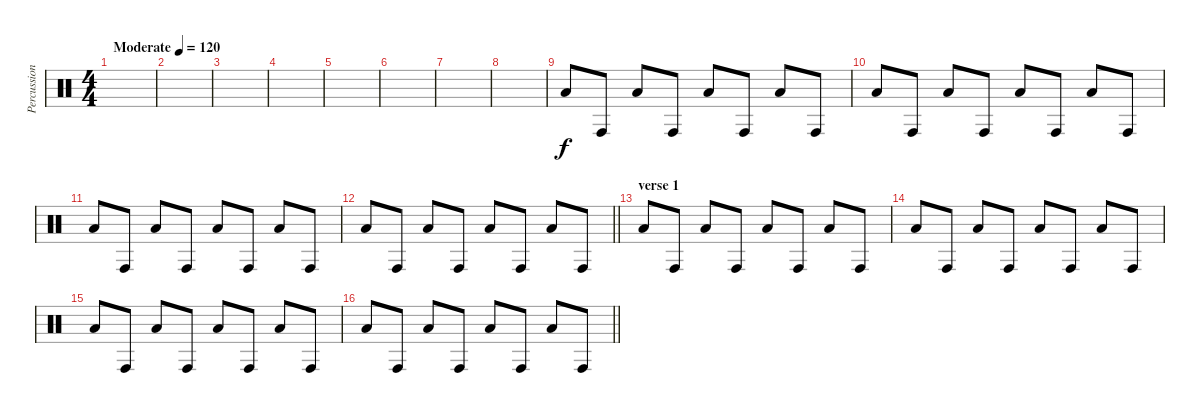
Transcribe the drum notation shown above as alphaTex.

\track ("Percussion" "Percussion") {instrument percussion}
\staff {score}
\articulation defaults
\ts (4 4)
\tempo (120 "Moderate")
\clef neutral
\ks c
|
|
|
|
|
|
|
|
"Low Tom (hit)".8 "Conga high (hit)".8 "Low Tom (hit)".8 "Conga high (hit)".8 "Low Tom (hit)".8 "Conga high (hit)".8 "Low Tom (hit)".8 "Conga high (hit)".8 |
"Low Tom (hit)".8 "Conga high (hit)".8 "Low Tom (hit)".8 "Conga high (hit)".8 "Low Tom (hit)".8 "Conga high (hit)".8 "Low Tom (hit)".8 "Conga high (hit)".8 |
"Low Tom (hit)".8 "Conga high (hit)".8 "Low Tom (hit)".8 "Conga high (hit)".8 "Low Tom (hit)".8 "Conga high (hit)".8 "Low Tom (hit)".8 "Conga high (hit)".8 |
\barLineRight lightlight "Low Tom (hit)".8 "Conga high (hit)".8 "Low Tom (hit)".8 "Conga high (hit)".8 "Low Tom (hit)".8 "Conga high (hit)".8 "Low Tom (hit)".8 "Conga high (hit)".8
|
\section ("" "verse 1")
"Low Tom (hit)".8 "Conga high (hit)".8 "Low Tom (hit)".8 "Conga high (hit)".8 "Low Tom (hit)".8 "Conga high (hit)".8 "Low Tom (hit)".8 "Conga high (hit)".8 |
"Low Tom (hit)".8 "Conga high (hit)".8 "Low Tom (hit)".8 "Conga high (hit)".8 "Low Tom (hit)".8 "Conga high (hit)".8 "Low Tom (hit)".8 "Conga high (hit)".8 |
"Low Tom (hit)".8 "Conga high (hit)".8 "Low Tom (hit)".8 "Conga high (hit)".8 "Low Tom (hit)".8 "Conga high (hit)".8 "Low Tom (hit)".8 "Conga high (hit)".8 |
\barLineRight lightlight "Low Tom (hit)".8 "Conga high (hit)".8 "Low Tom (hit)".8 "Conga high (hit)".8 "Low Tom (hit)".8 "Conga high (hit)".8 "Low Tom (hit)".8 "Conga high (hit)".8
